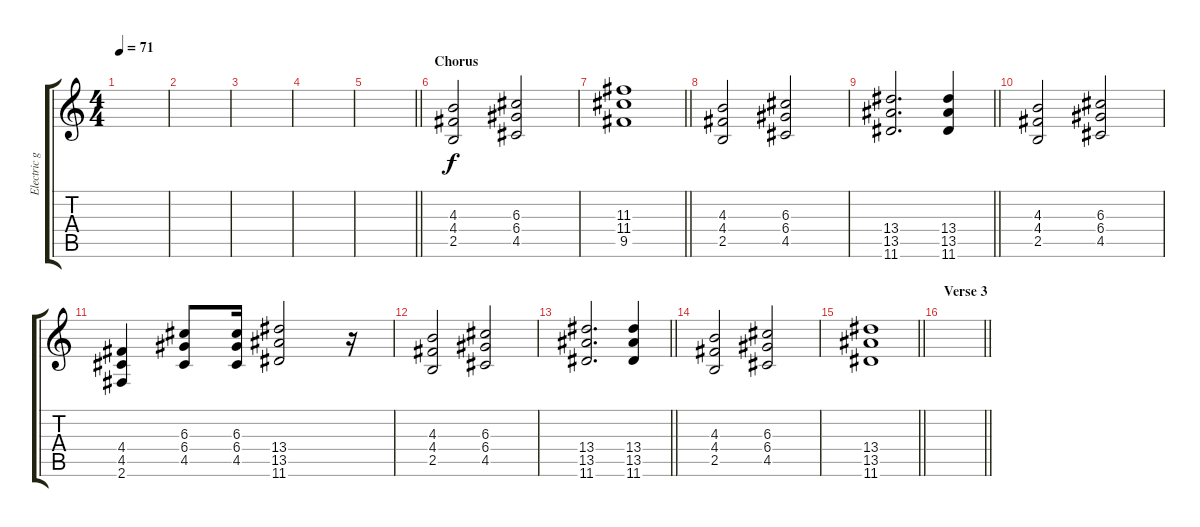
\track ("Electric guitar" "Electric g") {instrument distortionguitar}
\staff {score tabs}
\tuning (E4 B3 G3 D3 A2 E2) {hide}
\ts (4 4)
\tempo 71
\clef g2
\ks c
|
|
|
|
\barLineRight lightlight
|
\section ("" "Chorus")
(4.3 4.4 2.5).2 (6.3 6.4 4.5).2 |
\barLineRight lightlight
(11.3 11.4 9.5).1 |
(4.3 4.4 2.5).2 (6.3 6.4 4.5).2 |
\barLineRight lightlight
(13.4 13.5 11.6).2{d} (13.4 13.5 11.6).4 |
(4.3 4.4 2.5).2 (6.3 6.4 4.5).2 |
(4.4 4.5 2.6).4 (6.3 6.4 4.5).8 (6.3 6.4 4.5).16 (13.4 13.5 11.6).2 r.16 |
(4.3 4.4 2.5).2 (6.3 6.4 4.5).2 |
\barLineRight lightlight
(13.4 13.5 11.6).2{d} (13.4 13.5 11.6).4 |
(4.3 4.4 2.5).2 (6.3 6.4 4.5).2 |
\barLineRight lightlight
(13.4 13.5 11.6).1 |
\section ("" "Verse 3")
\barLineRight lightlight
